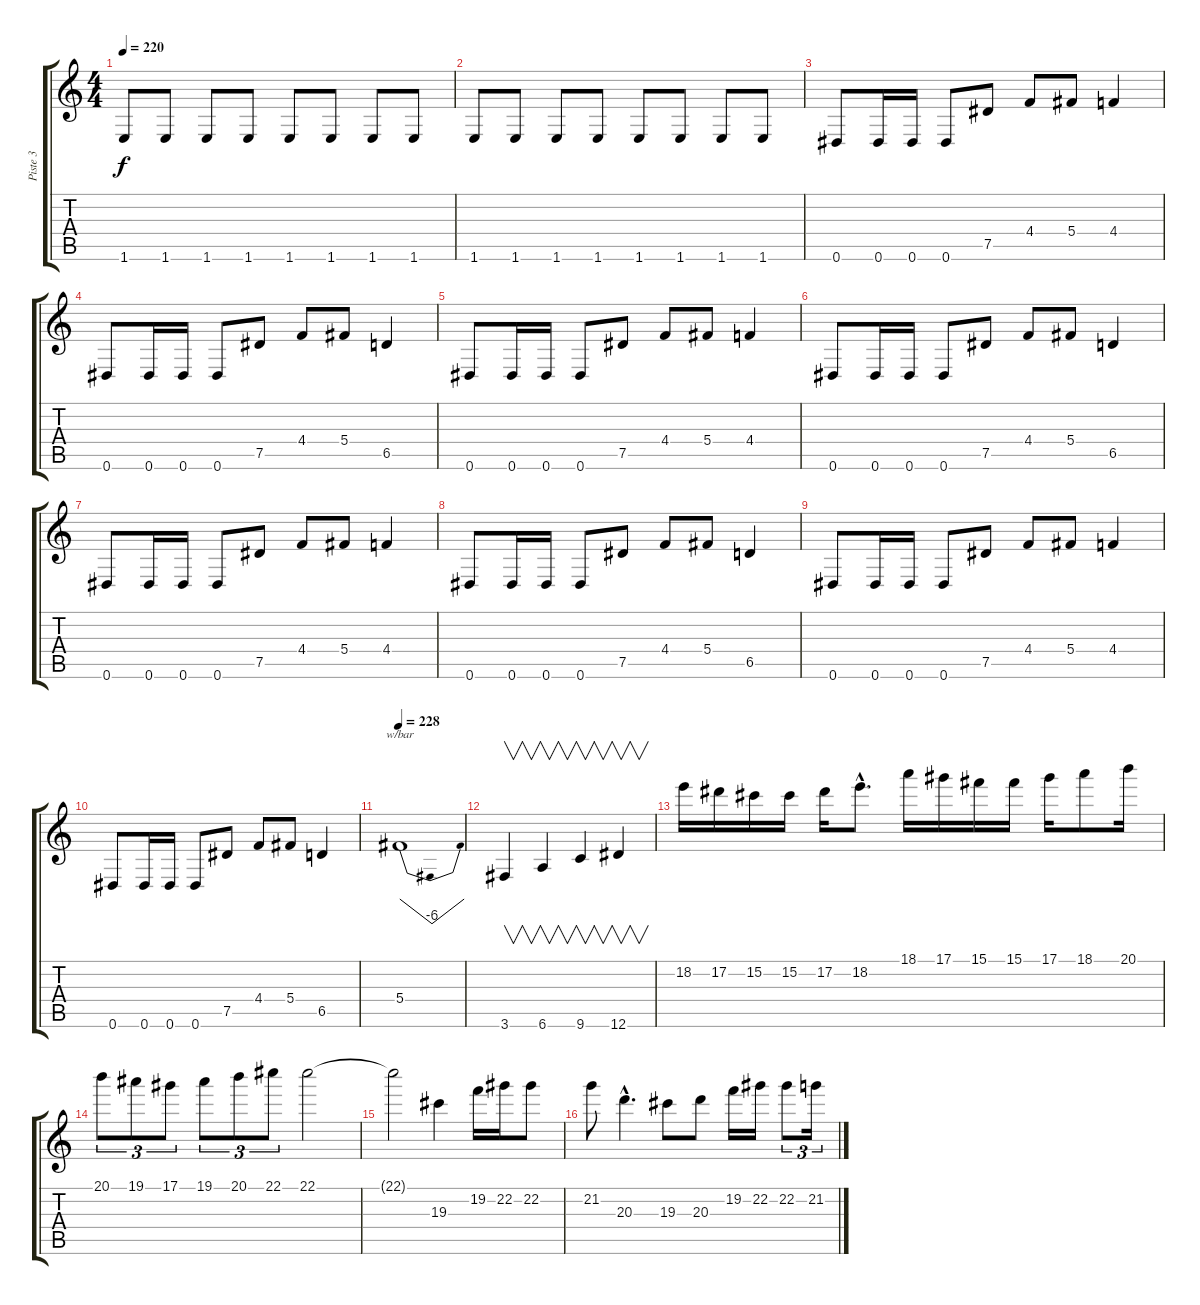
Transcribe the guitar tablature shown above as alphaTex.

\track ("Piste 3" "Piste 3") {instrument distortionguitar}
\staff {score tabs}
\tuning (Eb4 Bb3 Gb3 Db3 Ab2 Eb2) {hide}
\ts (4 4)
\tempo 220
\clef g2
\ks c
1.6.8{dy f} 1.6.8 1.6.8 1.6.8 1.6.8 1.6.8 1.6.8 1.6.8 |
1.6.8 1.6.8 1.6.8 1.6.8 1.6.8 1.6.8 1.6.8 1.6.8 |
0.6.8 0.6.16 0.6.16 0.6.8 7.5.8 4.4.8 5.4.8 4.4.4 |
0.6.8 0.6.16 0.6.16 0.6.8 7.5.8 4.4.8 5.4.8 6.5.4 |
0.6.8 0.6.16 0.6.16 0.6.8 7.5.8 4.4.8 5.4.8 4.4.4 |
0.6.8 0.6.16 0.6.16 0.6.8 7.5.8 4.4.8 5.4.8 6.5.4 |
0.6.8 0.6.16 0.6.16 0.6.8 7.5.8 4.4.8 5.4.8 4.4.4 |
0.6.8 0.6.16 0.6.16 0.6.8 7.5.8 4.4.8 5.4.8 6.5.4 |
0.6.8 0.6.16 0.6.16 0.6.8 7.5.8 4.4.8 5.4.8 4.4.4 |
0.6.8 0.6.16 0.6.16 0.6.8 7.5.8 4.4.8 5.4.8 6.5.4 |
\tempo 228
5.4.1{tbe (dip default 0 0 30 -24 60 0) volume 16} |
3.6.4{v} 6.6.4{v} 9.6.4{v} 12.6.4{v} |
18.2.16 17.2.16 15.2.16 15.2.16 17.2.16 18.2{hac}.8{d} 18.1.16 17.1.16 15.1.16 15.1.16 17.1.16 18.1.8 20.1.16 |
20.1.8{tu (3 2)} 19.1.8{tu (3 2)} 17.1.8{tu (3 2)} 19.1.8{tu (3 2)} 20.1.8{tu (3 2)} 22.1.8{tu (3 2)} 22.1.2 |
22.1{t}.2 19.3.4 19.2.16 22.2.16 22.2.8 |
21.2.8 20.3{hac}.4{d} 19.3.8 20.3.8 19.2.16 22.2.16 22.2.8{tu (3 2)} 21.2.16{tu (3 2)}
